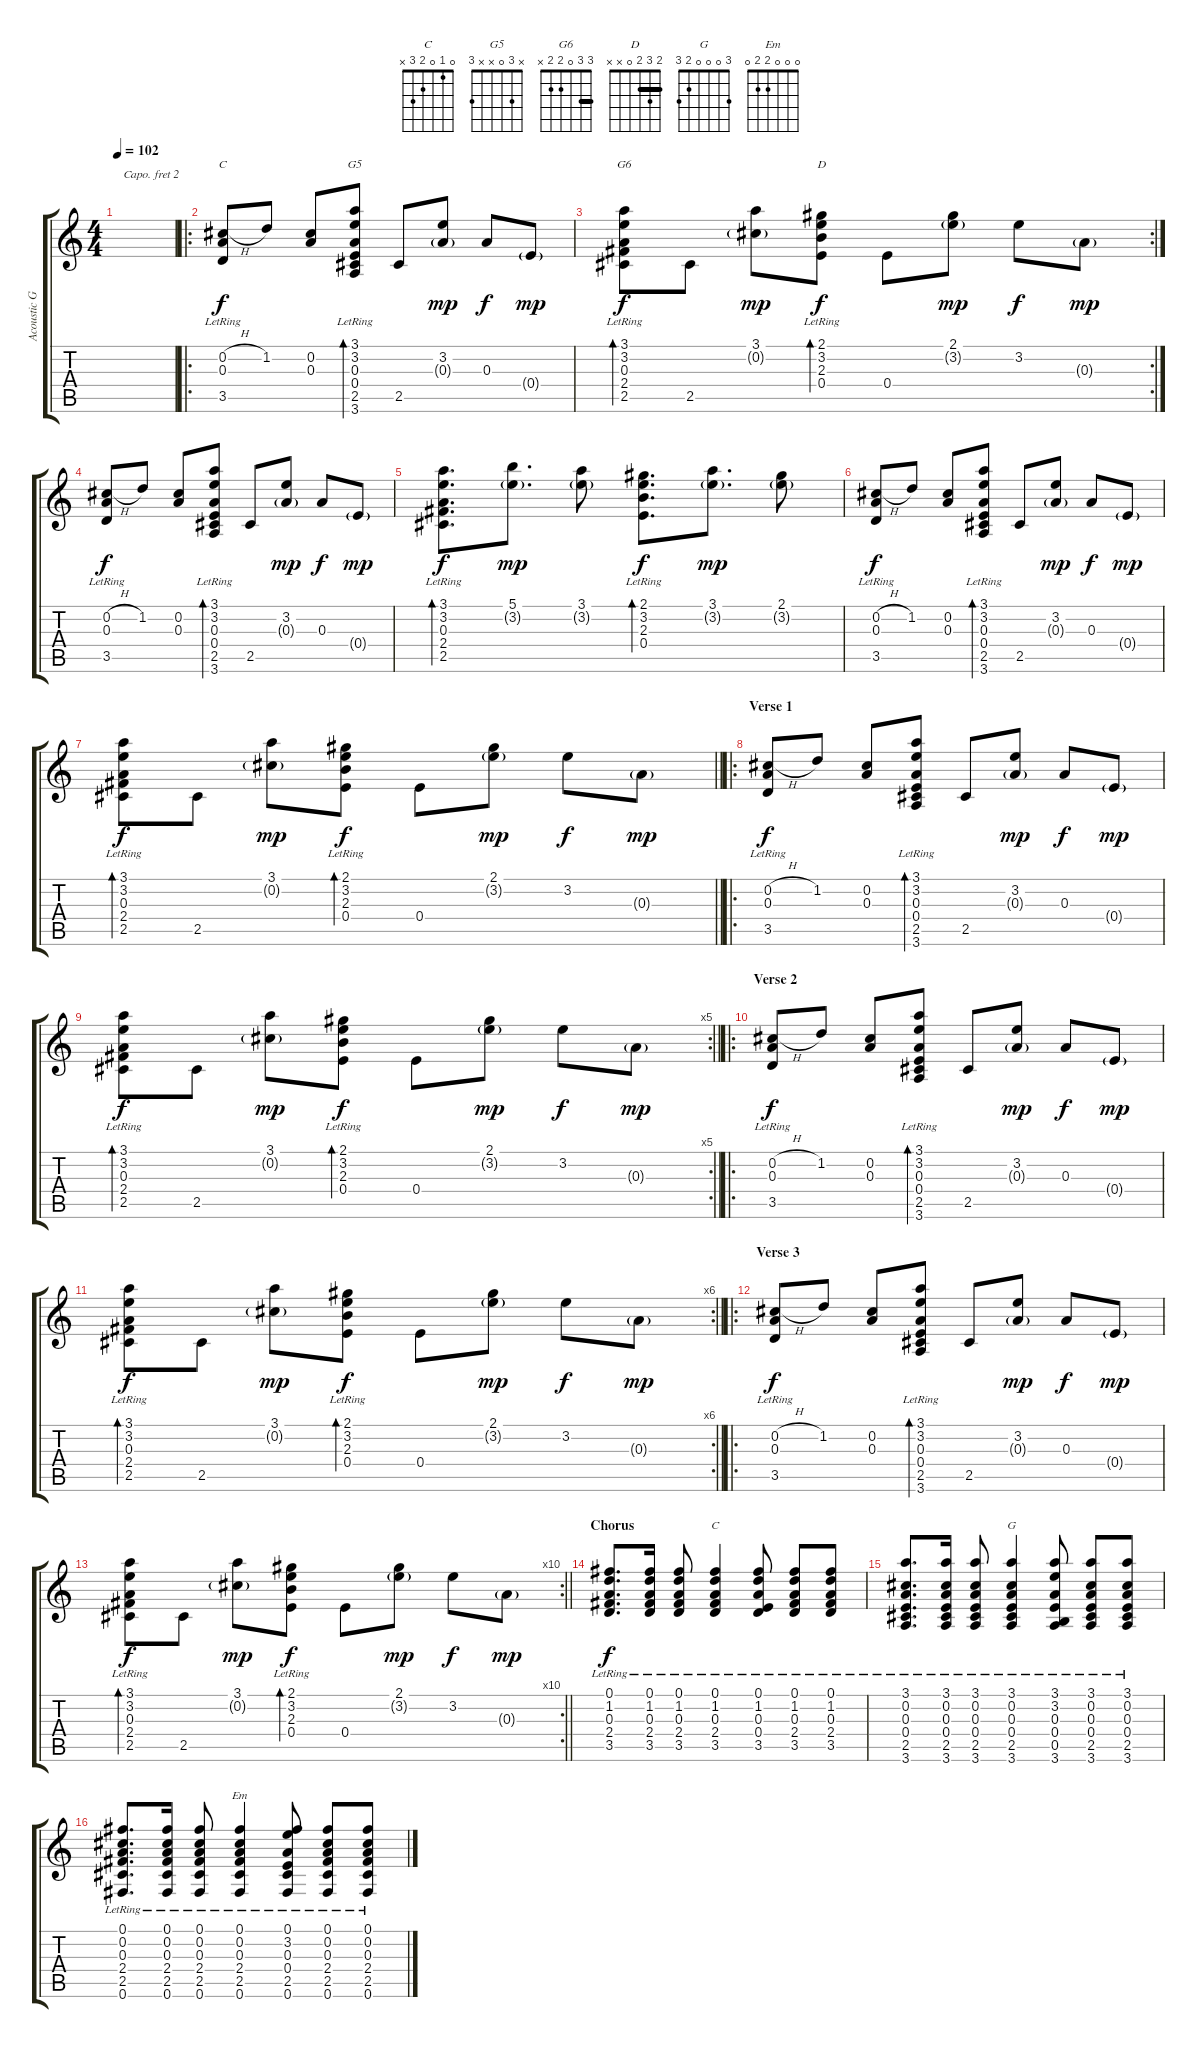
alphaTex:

\track ("Acoustic Guitar" "Acoustic G") {instrument acousticguitarsteel}
\staff {score tabs}
\capo 2
\tuning (E4 B3 G3 D3 A2 E2) {hide}
\chord ("C" x 0 0 x 3 x)
\chord ("G5" x 3 0 x x 3)
\chord ("G6" 3 3 0 2 2 x) {barre 3}
\chord ("D" 2 3 2 0 x x) {barre 2}
\chord ("C" 0 1 0 2 3 x)
\chord ("G" 3 0 0 0 2 3)
\chord ("Em" 0 0 0 2 2 0)
\ts (4 4)
\tempo 102
\clef g2
\ks c
|
\ro
(0.2{h lr} 0.3{lr} 3.5{lr}).8{ch "C"} 1.2.8 (0.2 0.3).8 (3.1{lr} 3.2{lr} 0.3{lr} 0.4 2.5 3.6{lr}).8{bd 30 ch "G5"} 2.5.8 (3.2 0.3{g}).8{dy mp} 0.3.8{dy f} 0.4{g}.8{dy mp} |
\rc 2
(3.1{lr} 3.2{lr} 0.3{lr} 2.4{lr} 2.5{lr}).8{bd 30 ch "G6" dy f} 2.5.8 (3.1 0.2{g}).8{dy mp} (2.1{lr} 3.2{lr} 2.3{lr} 0.4{lr}).8{bd 30 ch "D" dy f} 0.4.8 (2.1 3.2{g}).8{dy mp} 3.2.8{dy f} 0.3{g}.8{dy mp} |
(0.2{h lr} 0.3{lr} 3.5{lr}).8{dy f} 1.2.8 (0.2 0.3).8 (3.1{lr} 3.2{lr} 0.3{lr} 0.4 2.5 3.6{lr}).8{bd 30} 2.5.8 (3.2 0.3{g}).8{dy mp} 0.3.8{dy f} 0.4{g}.8{dy mp} |
(3.1{lr} 3.2{lr} 0.3{lr} 2.4{lr} 2.5{lr}).8{d bd 30 dy f} (5.1 3.2{g}).8{d dy mp} (3.1 3.2{g}).8 (2.1{lr} 3.2{lr} 2.3{lr} 0.4{lr}).8{d bd 30 dy f} (3.1 3.2{g}).8{d dy mp} (2.1 3.2{g}).8 |
(0.2{h lr} 0.3{lr} 3.5{lr}).8{dy f} 1.2.8 (0.2 0.3).8 (3.1{lr} 3.2{lr} 0.3{lr} 0.4 2.5 3.6{lr}).8{bd 30} 2.5.8 (3.2 0.3{g}).8{dy mp} 0.3.8{dy f} 0.4{g}.8{dy mp} |
\barLineRight lightlight
(3.1{lr} 3.2{lr} 0.3{lr} 2.4{lr} 2.5{lr}).8{bd 30 dy f} 2.5.8 (3.1 0.2{g}).8{dy mp} (2.1{lr} 3.2{lr} 2.3{lr} 0.4{lr}).8{bd 30 dy f} 0.4.8 (2.1 3.2{g}).8{dy mp} 3.2.8{dy f} 0.3{g}.8{dy mp} |
\ro
\section ("" "Verse 1")
(0.2{h lr} 0.3{lr} 3.5{lr}).8{dy f} 1.2.8 (0.2 0.3).8 (3.1{lr} 3.2{lr} 0.3{lr} 0.4 2.5 3.6{lr}).8{bd 30} 2.5.8 (3.2 0.3{g}).8{dy mp} 0.3.8{dy f} 0.4{g}.8{dy mp} |
\rc 5
\barLineRight lightlight
(3.1{lr} 3.2{lr} 0.3{lr} 2.4{lr} 2.5{lr}).8{bd 30 dy f} 2.5.8 (3.1 0.2{g}).8{dy mp} (2.1{lr} 3.2{lr} 2.3{lr} 0.4{lr}).8{bd 30 dy f} 0.4.8 (2.1 3.2{g}).8{dy mp} 3.2.8{dy f} 0.3{g}.8{dy mp} |
\ro
\section ("" "Verse 2")
(0.2{h lr} 0.3{lr} 3.5{lr}).8{dy f} 1.2.8 (0.2 0.3).8 (3.1{lr} 3.2{lr} 0.3{lr} 0.4 2.5 3.6{lr}).8{bd 30} 2.5.8 (3.2 0.3{g}).8{dy mp} 0.3.8{dy f} 0.4{g}.8{dy mp} |
\rc 6
\barLineRight lightlight
(3.1{lr} 3.2{lr} 0.3{lr} 2.4{lr} 2.5{lr}).8{bd 30 dy f} 2.5.8 (3.1 0.2{g}).8{dy mp} (2.1{lr} 3.2{lr} 2.3{lr} 0.4{lr}).8{bd 30 dy f} 0.4.8 (2.1 3.2{g}).8{dy mp} 3.2.8{dy f} 0.3{g}.8{dy mp} |
\ro
\section ("" "Verse 3")
(0.2{h lr} 0.3{lr} 3.5{lr}).8{dy f} 1.2.8 (0.2 0.3).8 (3.1{lr} 3.2{lr} 0.3{lr} 0.4 2.5 3.6{lr}).8{bd 30} 2.5.8 (3.2 0.3{g}).8{dy mp} 0.3.8{dy f} 0.4{g}.8{dy mp} |
\rc 10
\barLineRight lightlight
(3.1{lr} 3.2{lr} 0.3{lr} 2.4{lr} 2.5{lr}).8{bd 30 dy f} 2.5.8 (3.1 0.2{g}).8{dy mp} (2.1{lr} 3.2{lr} 2.3{lr} 0.4{lr}).8{bd 30 dy f} 0.4.8 (2.1 3.2{g}).8{dy mp} 3.2.8{dy f} 0.3{g}.8{dy mp} |
\section ("" "Chorus")
(0.1{lr} 1.2{lr} 0.3{lr} 2.4{lr} 3.5{lr}).8{d dy f} (0.1{lr} 1.2{lr} 0.3{lr} 2.4{lr} 3.5{lr}).16 (0.1{lr} 1.2{lr} 0.3{lr} 2.4{lr} 3.5{lr}).8 (0.1{lr} 1.2{lr} 0.3{lr} 2.4{lr} 3.5{lr}).4{ch "C"} (0.1{lr} 1.2{lr} 0.3{lr} 0.4{lr} 3.5{lr}).8 (0.1{lr} 1.2{lr} 0.3{lr} 2.4{lr} 3.5{lr}).8 (0.1{lr} 1.2{lr} 0.3{lr} 2.4{lr} 3.5{lr}).8 |
(3.1{lr} 0.2{lr} 0.3{lr} 0.4{lr} 2.5{lr} 3.6{lr}).8{d} (3.1{lr} 0.2{lr} 0.3{lr} 0.4{lr} 2.5{lr} 3.6{lr}).16 (3.1{lr} 0.2{lr} 0.3{lr} 0.4{lr} 2.5{lr} 3.6{lr}).8 (3.1{lr} 0.2{lr} 0.3{lr} 0.4{lr} 2.5{lr} 3.6{lr}).4{ch "G"} (3.1{lr} 3.2{lr} 0.3{lr} 0.4{lr} 0.5{lr} 3.6{lr}).8 (3.1{lr} 0.2{lr} 0.3{lr} 0.4{lr} 2.5{lr} 3.6{lr}).8 (3.1{lr} 0.2{lr} 0.3{lr} 0.4{lr} 2.5{lr} 3.6{lr}).8 |
(0.1{lr} 0.2{lr} 0.3{lr} 2.4{lr} 2.5{lr} 0.6{lr}).8{d} (0.1{lr} 0.2{lr} 0.3{lr} 2.4{lr} 2.5{lr} 0.6{lr}).16 (0.1{lr} 0.2{lr} 0.3{lr} 2.4{lr} 2.5{lr} 0.6{lr}).8 (0.1{lr} 0.2{lr} 0.3{lr} 2.4{lr} 2.5{lr} 0.6{lr}).4{ch "Em"} (0.1{lr} 3.2{lr} 0.3{lr} 0.4{lr} 2.5{lr} 0.6{lr}).8 (0.1{lr} 0.2{lr} 0.3{lr} 2.4{lr} 2.5{lr} 0.6{lr}).8 (0.1{lr} 0.2{lr} 0.3{lr} 2.4{lr} 2.5{lr} 0.6{lr}).8
